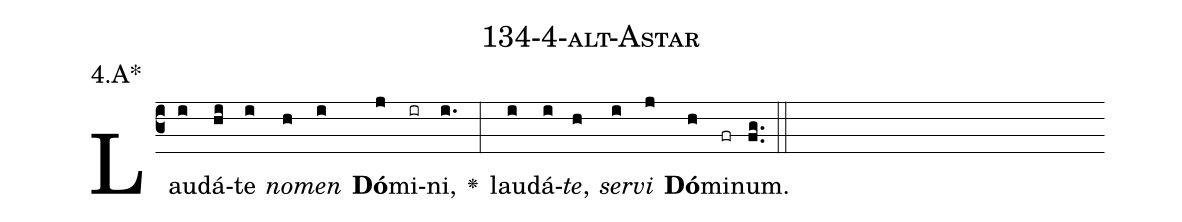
name: 134-4-alt-Astar;
annotation: 4.A*;
%%
(c3)Lau(i)dá(hi)te(i) <i>no</i>(h)<i>men</i>(i) <b>Dó</b>(j)mi(ir)ni,(i.) <v>\greheightstar</v>(:) lau(i)dá(i)<i>te</i>,(h) <i>ser</i>(i)<i>vi</i>(j) <b>Dó</b>(h)mi(fr)num.(fg..) (::)


%E(i) u(h) o(i) u(j) a(h) e.(fg..) (::)
